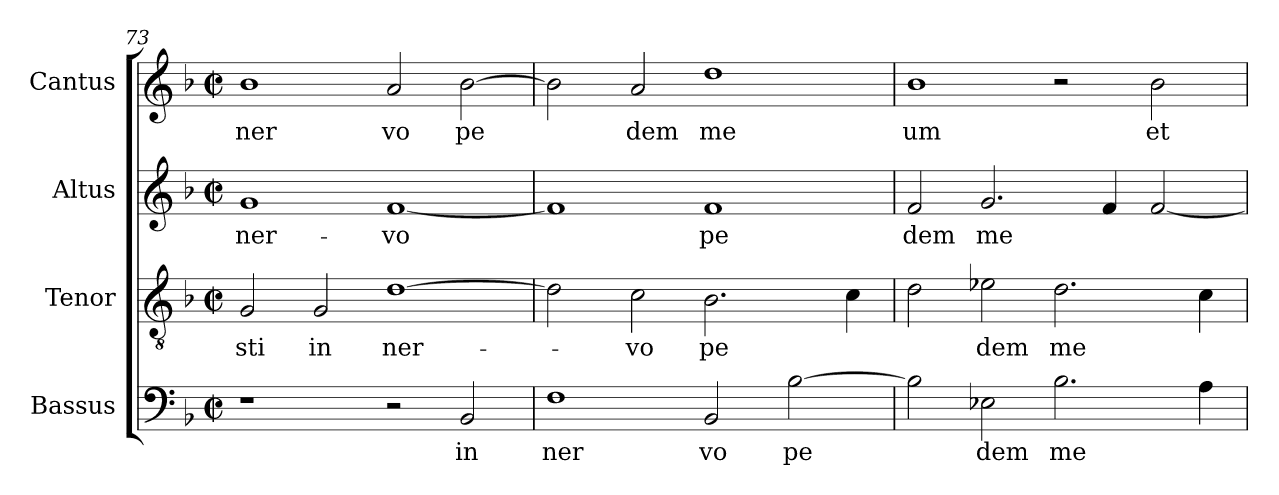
**kern	**text	**kern	**text	**kern	**text	**kern	**text
*part4	*part4	*part3	*part3	*part2	*part2	*part1	*part1
*staff4	*staff4	*staff3	*staff3	*staff2	*staff2	*staff1	*staff1
*I"Bassus	*	*I"Tenor	*	*I"Altus	*	*I"Cantus	*
*clefF4	*	*clefGv2	*	*clefG2	*	*clefG2	*
*k[b-]	*	*k[b-]	*	*k[b-]	*	*k[b-]	*
*F:	*	*F:	*	*F:	*	*F:	*
*M2/2	*	*M2/2	*	*M2/2	*	*M2/2	*
*met(c|)	*	*met(c|)	*	*met(c|)	*	*met(c|)	*
=73	=73	=73	=73	=73	=73	=73	=73
!	!	!	!LO:LY:b:cj	!	!LO:LY:b:cj	!	!LO:LY:b:cj
1r	.	2G/	-sti	1g	ner-	1b-	ner
!	!	!	!LO:LY:b:cj	!	!	!	!
.	.	2G/	in	.	.	.	.
!	!	!	!LO:LY:b:cj	!	!LO:LY:b:cj	!	!LO:LY:b:cj
2r	.	[>1d	ner-	[>1f	-vo	2a/	vo
!	!LO:LY:b:cj	!	!	!	!	!	!LO:LY:b:cj
2BB-/	in	.	.	.	.	[>2b-\	pe
!!LO:PB:g=z
=74	=74	=74	=74	=74	=74	=74	=74
!	!LO:LY:b:cj	!	!	!	!	!	!
*	*	*^	*	*	*	*	*
1F	ner	2d\]	32ryy	.	1f]	.	2b-\]	.
.	.	.	1ryy	.	.	.	.	.
!	!	!	!	!LO:LY:b:cj	!	!	!	!LO:LY:b:cj
.	.	2c\	.	-vo	.	.	2a/	dem
!	!LO:LY:b:cj	!	!	!LO:LY:b:cj	!	!LO:LY:b:cj	!	!LO:LY:b:cj
2BB-/	vo	2.B-\	.	pe	1f	pe	1dd	me
.	.	.	2ryy	.	.	.	.	.
!	!LO:LY:b:cj	!	!	!	!	!	!	!
[>2B-\	pe	.	.	.	.	.	.	.
.	.	.	4...ryy	.	.	.	.	.
.	.	4c\	.	.	.	.	.	.
=75	=75	=75	=75	=75	=75	=75	=75	=75
!	!	!	!	!	!	!LO:LY:b:cj	!	!LO:LY:b:cj
*	*	*v	*v	*	*	*	*	*
2B-\]	.	2d\	.	2f/	dem	1b-	um
!	!LO:LY:b:cj	!	!LO:LY:b:cj	!	!LO:LY:b	!	!
2E-X\	dem	2e-X\	dem	2.g/	me	.	.
!	!LO:LY:b	!	!LO:LY:b	!	!	!	!
2.B-\	me	2.d\	me	.	.	2r	.
.	.	.	.	4f/	.	.	.
!	!	!	!	!	!	!	!LO:LY:b:cj
.	.	.	.	[<2f/	.	2b-\	et
4A\	.	4c\	.	.	.	.	.
=	=	=	=	=	=	=	=
*-	*-	*-	*-	*-	*-	*-	*-
